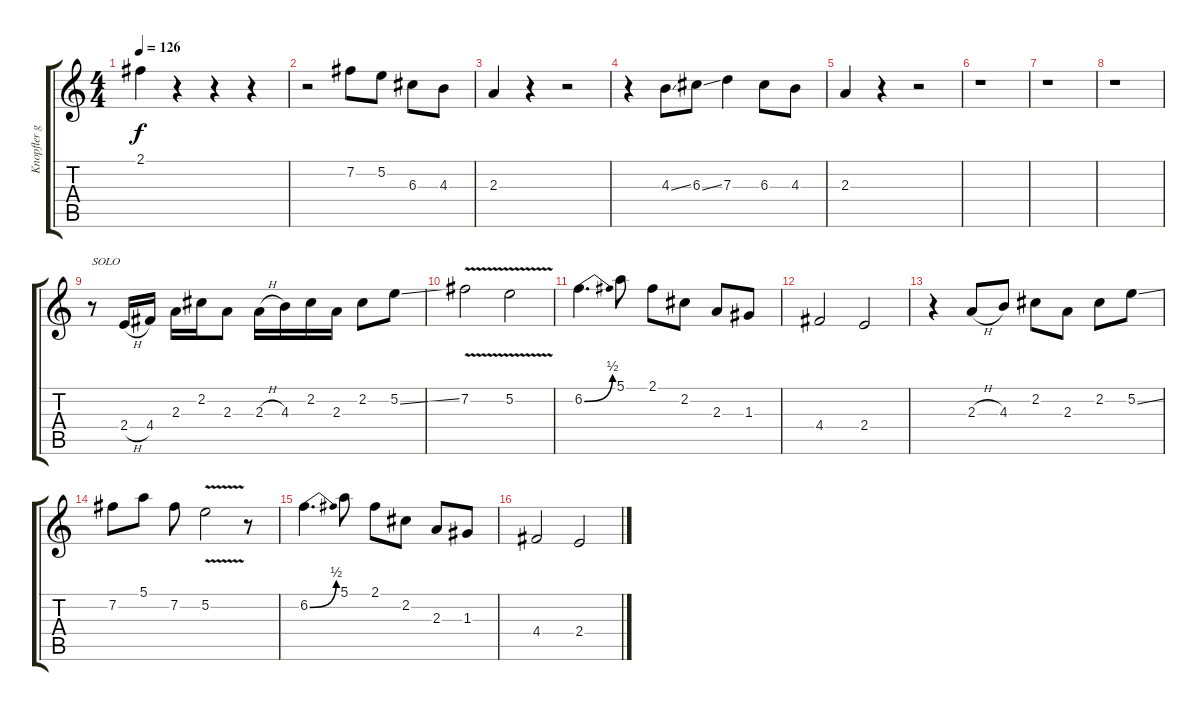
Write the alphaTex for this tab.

\track ("Knopfler guitar" "Knopfler g") {instrument electricguitarclean}
\staff {score tabs}
\tuning (E4 B3 G3 D3 A2 E2) {hide}
\ts (4 4)
\tempo 126
\clef g2
\ks c
2.1.4{dy f} r.4 r.4 r.4 |
r.2 7.2.8 5.2.8 6.3.8 4.3.8 |
2.3.4 r.4 r.2 |
r.4 4.3{ss}.8 6.3{ss}.8 7.3.4 6.3.8 4.3.8 |
2.3.4 r.4 r.2 |
r.1 |
r.1 |
r.1 |
r.8{txt "SOLO"} 2.4{h}.16 4.4.16 2.3.16 2.2.16 2.3.8 2.3{h}.16 4.3.16 2.2.16 2.3.16 2.2.8 5.2{ss}.8 |
7.2{v}.2 5.2{v}.2 |
6.2{be (bend 0 0 60 2)}.4{d} 5.1.8 2.1.8 2.2.8 2.3.8 1.3.8 |
4.4.2 2.4.2 |
r.4 2.3{h}.8 4.3.8 2.2.8 2.3.8 2.2.8 5.2{ss}.8 |
7.2.8 5.1.8 7.2.8 5.2{v}.2 r.8 |
6.2{be (bend 0 0 60 2)}.4{d} 5.1.8 2.1.8 2.2.8 2.3.8 1.3.8 |
4.4.2 2.4.2
